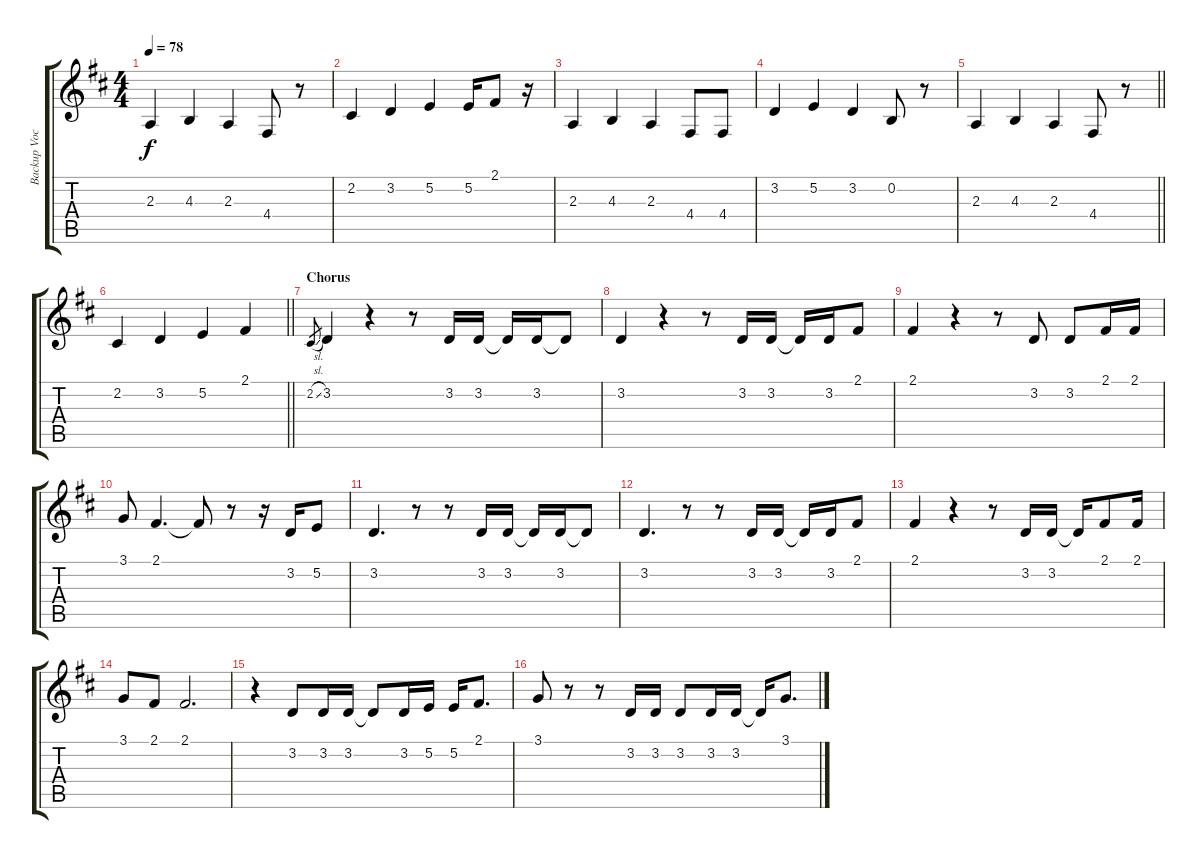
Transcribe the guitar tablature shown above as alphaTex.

\track ("Backup Vocal 2" "Backup Voc") {instrument acousticgrandpiano}
\staff {score tabs}
\tuning (E4 B3 G3 D3 A2 E2) {hide}
\ts (4 4)
\tempo 78
\clef g2
\ks d
2.3.4{dy f} 4.3.4 2.3.4 4.4.8 r.8 |
2.2.4 3.2.4 5.2.4 5.2.16 2.1.8 r.16 |
2.3.4 4.3.4 2.3.4 4.4.8 4.4.8 |
3.2.4 5.2.4 3.2.4 0.2.8 r.8 |
\barLineRight lightlight
2.3.4 4.3.4 2.3.4 4.4.8 r.8 |
\barLineRight lightlight
2.2.4 3.2.4 5.2.4 2.1.4 |
\section ("" "Chorus")
2.2{sl}.8{gr} 3.2.4 r.4 r.8 3.2.16 3.2.16 3.2{t}.16 3.2.16 3.2{t}.8 |
3.2.4 r.4 r.8 3.2.16 3.2.16 3.2{t}.16 3.2.16 2.1.8 |
2.1.4 r.4 r.8 3.2.8 3.2.8 2.1.16 2.1.16 |
3.1.8 2.1.4{d} 2.1{t}.8 r.8 r.16 3.2.16 5.2.8 |
3.2.4{d} r.8 r.8 3.2.16 3.2.16 3.2{t}.16 3.2.16 3.2{t}.8 |
3.2.4{d} r.8 r.8 3.2.16 3.2.16 3.2{t}.16 3.2.16 2.1.8 |
2.1.4 r.4 r.8 3.2.16 3.2.16 3.2{t}.16 2.1.8 2.1.16 |
3.1.8 2.1.8 2.1.2{d} |
r.4 3.2.8 3.2.16 3.2.16 3.2{t}.8 3.2.16 5.2.16 5.2.16 2.1.8{d} |
3.1.8 r.8 r.8 3.2.16 3.2.16 3.2.8 3.2.16 3.2.16 3.2{t}.16 3.1.8{d}
